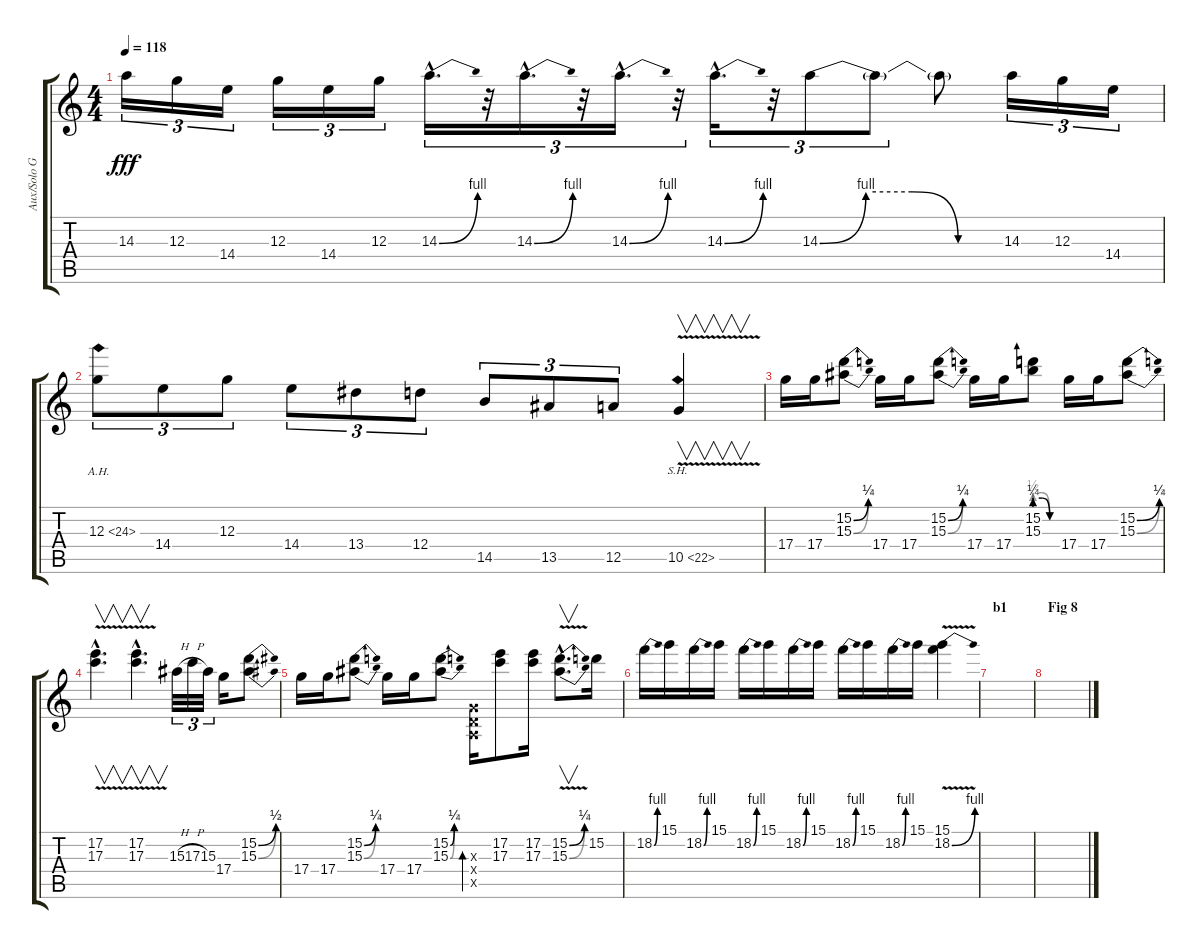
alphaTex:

\track ("Aux/Solo Gtr1" "Aux/Solo G") {instrument overdrivenguitar}
\staff {score tabs}
\tuning (E4 B3 G3 D3 A2 E2) {hide}
\ts (4 4)
\tempo 118
\clef g2
\ks c
14.3.16{tu (3 2) dy fff} 12.3.16{tu (3 2)} 14.4.16{tu (3 2)} 12.3.16{tu (3 2)} 14.4.16{tu (3 2)} 12.3.16{tu (3 2)} 14.3{be (bend 0 0 60 4) hac}.16{d tu (3 2)} r.32{tu (3 2)} 14.3{be (bend 0 0 60 4) hac}.16{d tu (3 2)} r.32{tu (3 2)} 14.3{be (bend 0 0 60 4) hac}.16{d tu (3 2)} r.32{tu (3 2)} 14.3{be (bend 0 0 60 4) hac}.16{d tu (3 2)} r.32{tu (3 2)} 14.3{be (custom 0 0 15 4 30 4 45 0 60 0)}.8{tu (3 2)} 14.3{t}.8{tu (3 2)} 14.3{t}.8 14.3.16{tu (3 2)} 12.3.16{tu (3 2)} 14.4.16{tu (3 2)} |
12.3{ah 12}.8{tu (3 2)} 14.4.8{tu (3 2)} 12.3.8{tu (3 2)} 14.4.8{tu (3 2)} 13.4.8{tu (3 2)} 12.4.8{tu (3 2)} 14.5.8{tu (3 2)} 13.5.8{tu (3 2)} 12.5.8{tu (3 2)} 10.5{sh 12 v}.4{v} |
17.4.16 17.4.16 (15.2{be (bend 0 0 60 1)} 15.3{be (bend 0 0 60 2)}).8 17.4.16 17.4.16 (15.2{be (bend 0 0 60 1)} 15.3{be (bend 0 0 60 2)}).8 17.4.16 17.4.16 (15.2{be (custom 0 1 20 1 40 0 60 0)} 15.3{be (custom 0 2 20 2 40 0 60 0)}).8 17.4.16 17.4.16 (15.2{be (bend 0 0 60 1)} 15.3{be (bend 0 0 60 2)}).8 |
(17.2{v hac} 17.3{v hac}).4{v d} (17.2{v hac} 17.3{v hac}).4{v d} 15.3{h}.32{tu (3 2)} 17.3{h}.32{tu (3 2)} 15.3.32{tu (3 2)} 17.4.16 (15.2{be (bend 0 0 60 2)} 15.3{be (bend 0 0 60 1)}).8 |
17.4.16 17.4.16 (15.2{be (bend 0 0 60 1)} 15.3{be (bend 0 0 60 2)}).8 17.4.16 17.4.16 (15.2{be (bend 0 0 60 1)} 15.3{be (bend 0 0 60 2)}).8 (0.3{x} 0.4{x} 0.5{x}).16{bd 30} (17.2 17.3).8 (17.2 17.3).16 (15.2{be (bend 0 0 60 1) v hac} 15.3{be (bend 0 0 60 2) v hac}).8{v d} 15.2.16 |
18.2{be (bend 0 0 60 4)}.16 15.1.16 18.2{be (bend 0 0 60 4)}.16 15.1.16 18.2{be (bend 0 0 60 4)}.16 15.1.16 18.2{be (bend 0 0 60 4)}.16 15.1.16 18.2{be (bend 0 0 60 4)}.16 15.1.16 18.2{be (bend 0 0 60 4)}.16 15.1.16 (15.1 18.2{be (bend 0 0 60 4) v}).4 |
\section ("" "b1")
|
\section ("" "Fig 8")
